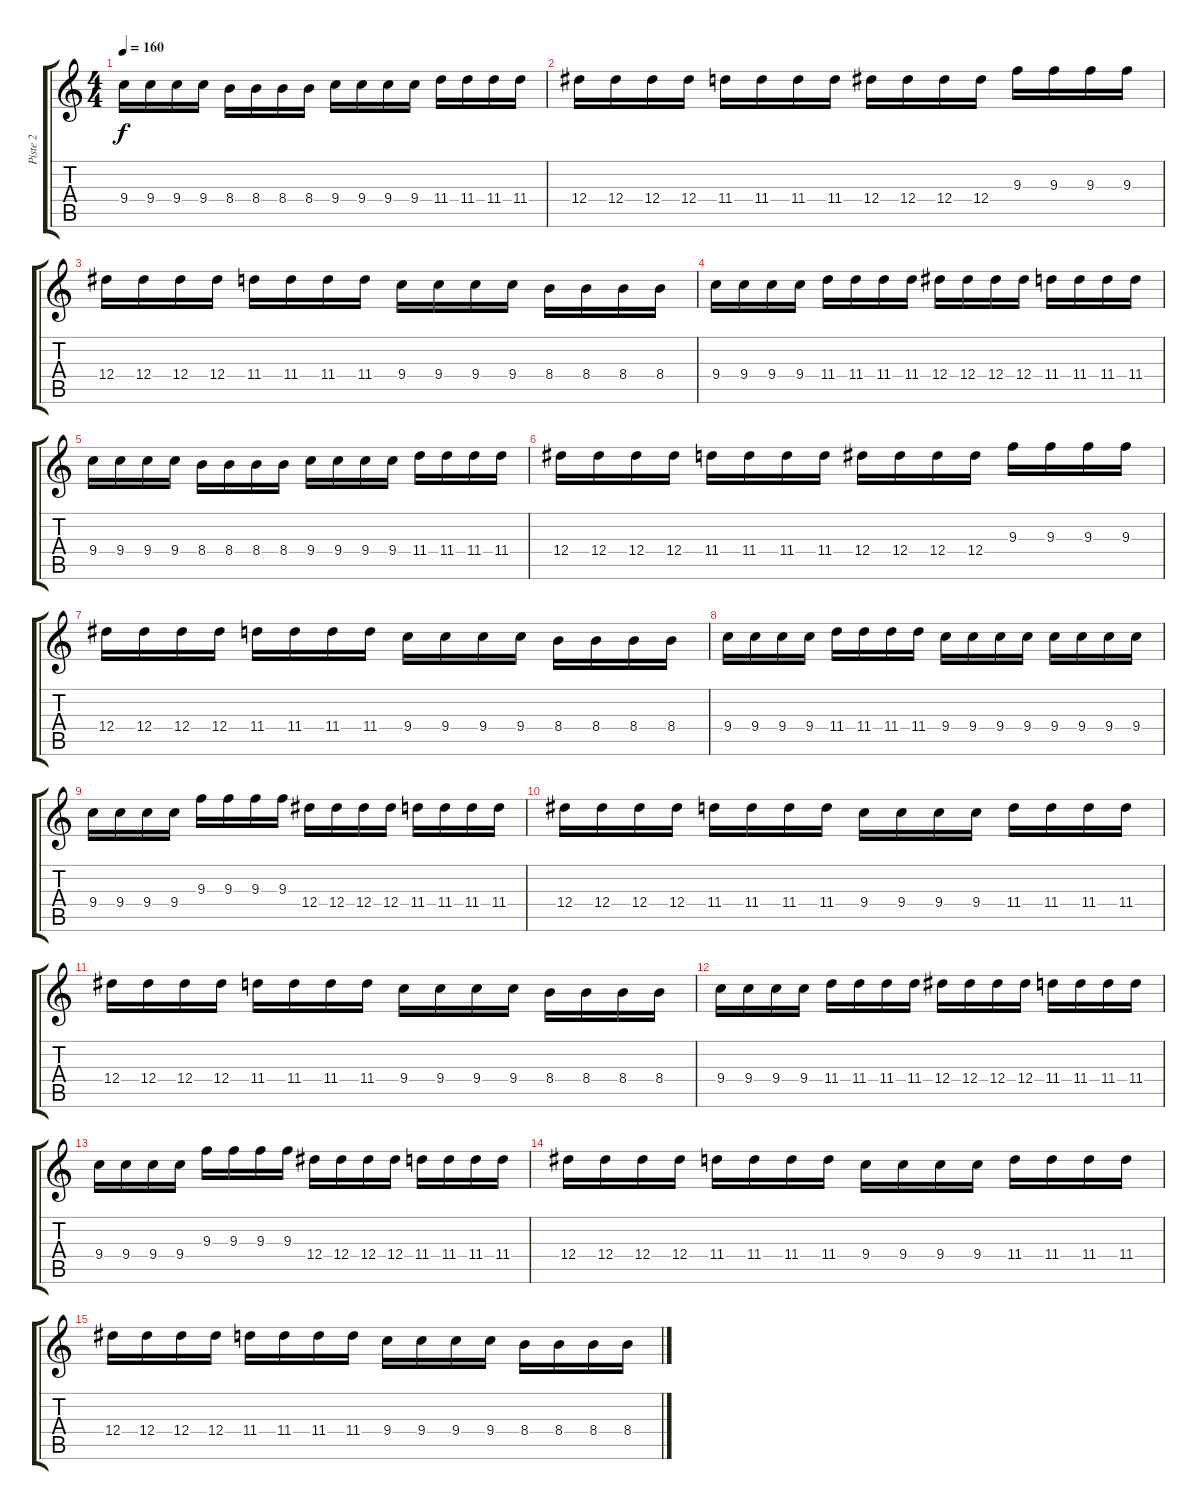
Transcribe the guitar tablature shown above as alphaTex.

\track ("Piste 2" "Piste 2") {instrument electricguitarclean}
\staff {score tabs}
\tuning (F4 C4 Ab3 Eb3 Bb2 F2) {hide}
\ts (4 4)
\tempo 160
\clef g2
\ks c
9.4.16{dy f} 9.4.16 9.4.16 9.4.16 8.4.16 8.4.16 8.4.16 8.4.16 9.4.16 9.4.16 9.4.16 9.4.16 11.4.16 11.4.16 11.4.16 11.4.16 |
12.4.16 12.4.16 12.4.16 12.4.16 11.4.16 11.4.16 11.4.16 11.4.16 12.4.16 12.4.16 12.4.16 12.4.16 9.3.16 9.3.16 9.3.16 9.3.16 |
12.4.16 12.4.16 12.4.16 12.4.16 11.4.16 11.4.16 11.4.16 11.4.16 9.4.16 9.4.16 9.4.16 9.4.16 8.4.16 8.4.16 8.4.16 8.4.16 |
9.4.16 9.4.16 9.4.16 9.4.16 11.4.16 11.4.16 11.4.16 11.4.16 12.4.16 12.4.16 12.4.16 12.4.16 11.4.16 11.4.16 11.4.16 11.4.16 |
9.4.16 9.4.16 9.4.16 9.4.16 8.4.16 8.4.16 8.4.16 8.4.16 9.4.16 9.4.16 9.4.16 9.4.16 11.4.16 11.4.16 11.4.16 11.4.16 |
12.4.16 12.4.16 12.4.16 12.4.16 11.4.16 11.4.16 11.4.16 11.4.16 12.4.16 12.4.16 12.4.16 12.4.16 9.3.16 9.3.16 9.3.16 9.3.16 |
12.4.16 12.4.16 12.4.16 12.4.16 11.4.16 11.4.16 11.4.16 11.4.16 9.4.16 9.4.16 9.4.16 9.4.16 8.4.16 8.4.16 8.4.16 8.4.16 |
9.4.16 9.4.16 9.4.16 9.4.16 11.4.16 11.4.16 11.4.16 11.4.16 9.4.16 9.4.16 9.4.16 9.4.16 9.4.16 9.4.16 9.4.16 9.4.16 |
9.4.16 9.4.16 9.4.16 9.4.16 9.3.16 9.3.16 9.3.16 9.3.16 12.4.16 12.4.16 12.4.16 12.4.16 11.4.16 11.4.16 11.4.16 11.4.16 |
12.4.16 12.4.16 12.4.16 12.4.16 11.4.16 11.4.16 11.4.16 11.4.16 9.4.16 9.4.16 9.4.16 9.4.16 11.4.16 11.4.16 11.4.16 11.4.16 |
12.4.16 12.4.16 12.4.16 12.4.16 11.4.16 11.4.16 11.4.16 11.4.16 9.4.16 9.4.16 9.4.16 9.4.16 8.4.16 8.4.16 8.4.16 8.4.16 |
9.4.16 9.4.16 9.4.16 9.4.16 11.4.16 11.4.16 11.4.16 11.4.16 12.4.16 12.4.16 12.4.16 12.4.16 11.4.16 11.4.16 11.4.16 11.4.16 |
9.4.16 9.4.16 9.4.16 9.4.16 9.3.16 9.3.16 9.3.16 9.3.16 12.4.16 12.4.16 12.4.16 12.4.16 11.4.16 11.4.16 11.4.16 11.4.16 |
12.4.16 12.4.16 12.4.16 12.4.16 11.4.16 11.4.16 11.4.16 11.4.16 9.4.16 9.4.16 9.4.16 9.4.16 11.4.16 11.4.16 11.4.16 11.4.16 |
12.4.16 12.4.16 12.4.16 12.4.16 11.4.16 11.4.16 11.4.16 11.4.16 9.4.16 9.4.16 9.4.16 9.4.16 8.4.16 8.4.16 8.4.16 8.4.16
